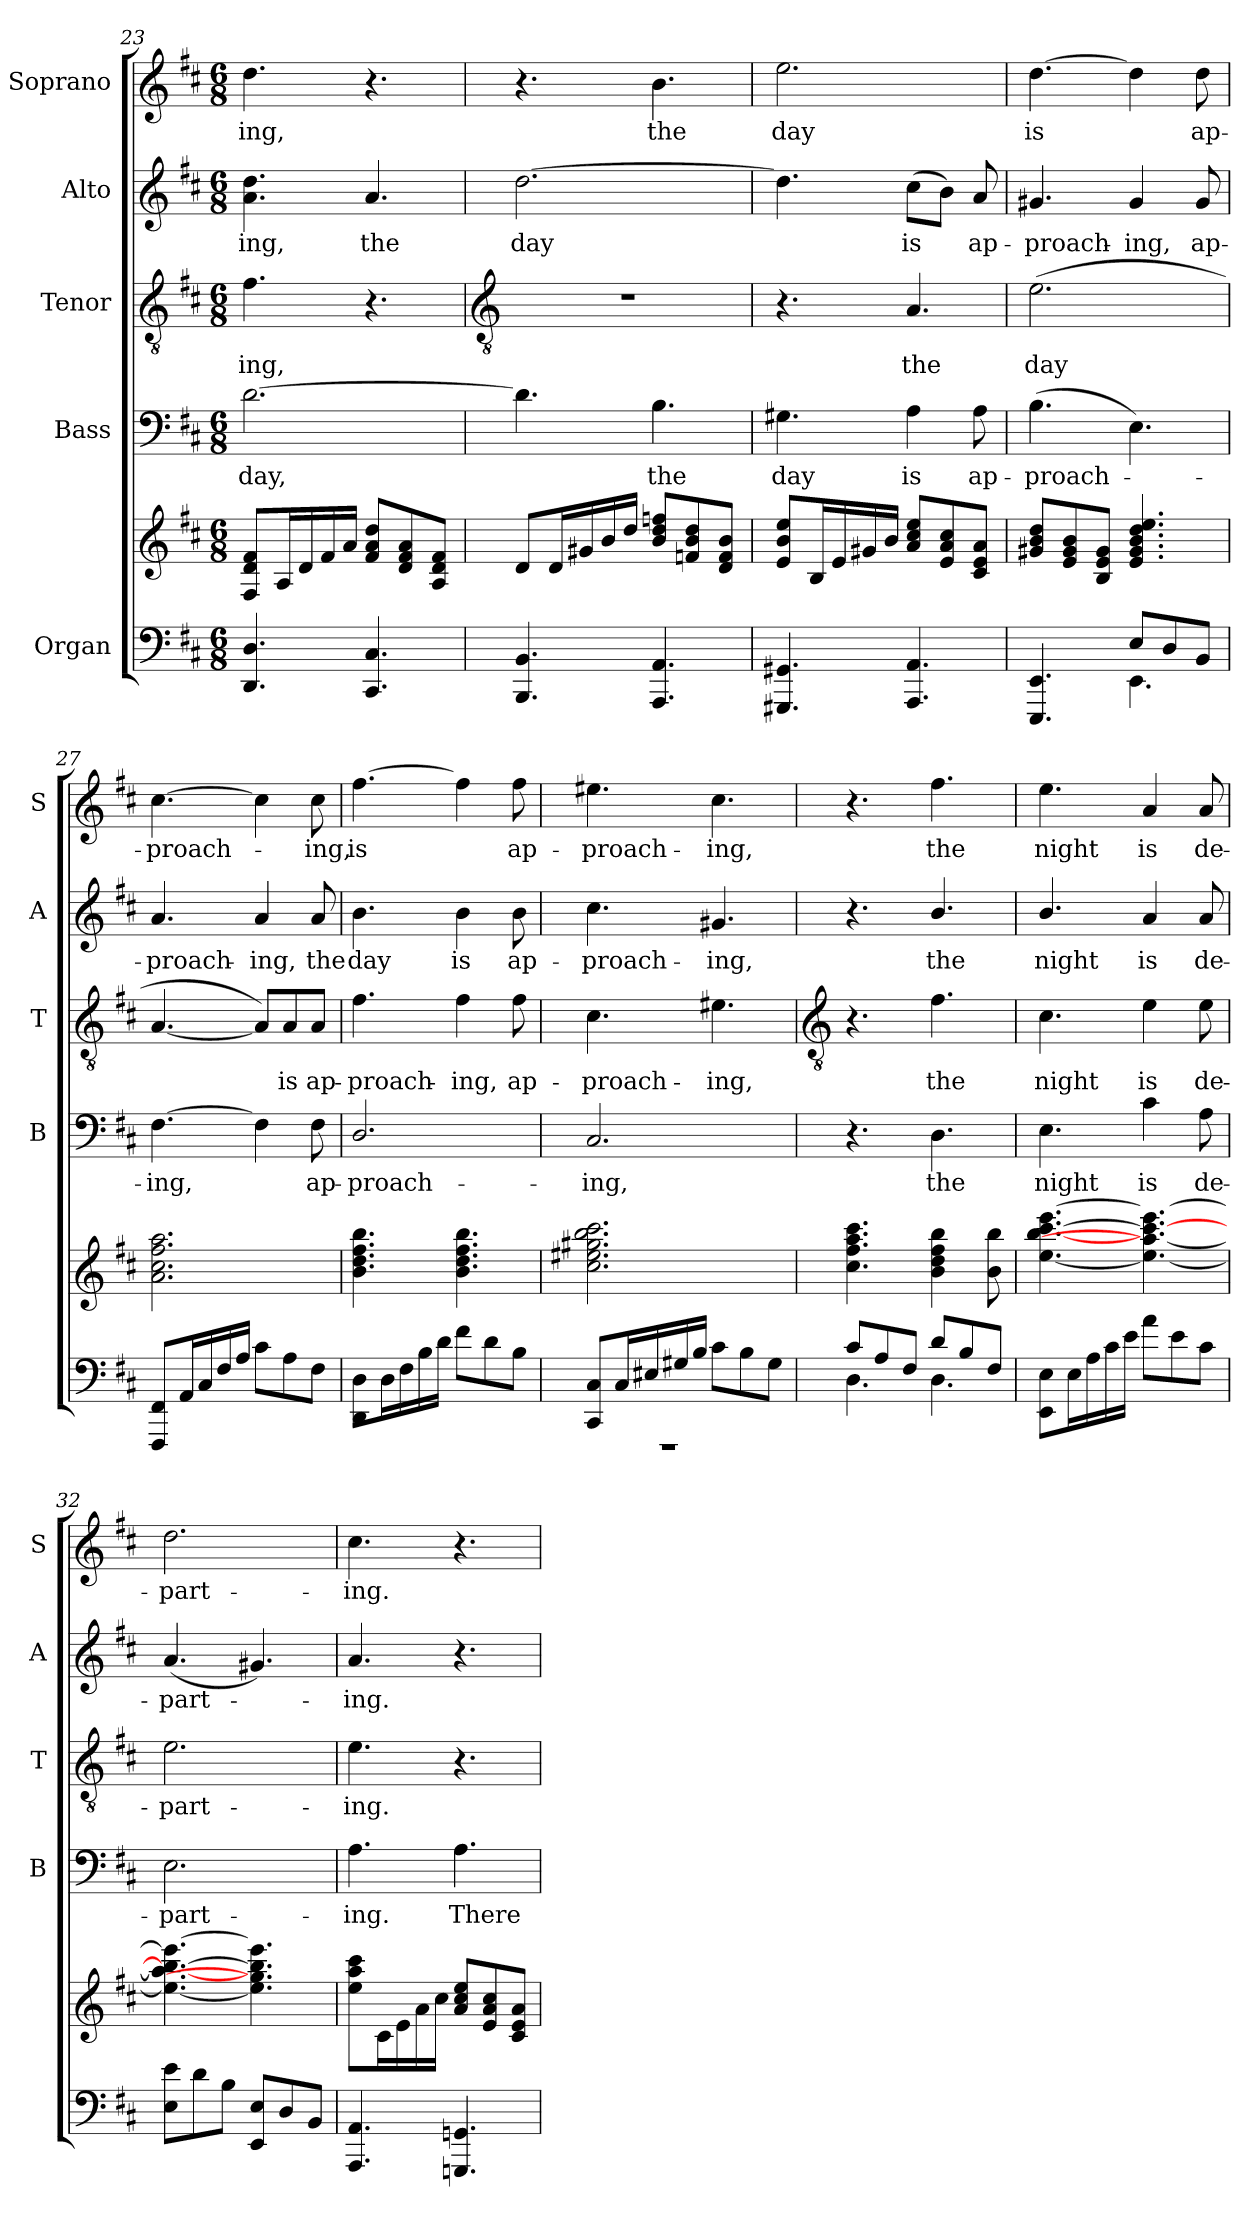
**kern	**kern	**kern	**text	**kern	**text	**kern	**text	**kern	**text
*part5	*part5	*part4	*part4	*part3	*part3	*part2	*part2	*part1	*part1
*staff6	*staff5	*staff4	*staff4	*staff3	*staff3	*staff2	*staff2	*staff1	*staff1
*I"Organ	*	*I"Bass	*	*I"Tenor	*	*I"Alto	*	*I"Soprano	*
*	*	*I'B	*	*I'T	*	*I'A	*	*I'S	*
*clefF4	*clefG2	*clefF4	*	*clefGv2	*	*clefG2	*	*clefG2	*
*k[f#c#]	*k[f#c#]	*k[f#c#]	*	*k[f#c#]	*	*k[f#c#]	*	*k[f#c#]	*
*D:	*D:	*D:	*	*D:	*	*D:	*	*D:	*
*M6/8	*M6/8	*M6/8	*	*M6/8	*	*M6/8	*	*M6/8	*
=23	=23	=23	=23	=23	=23	=23	=23	=23	=23
!	!	!	!LO:LY:b	!	!LO:LY:b	!	!LO:LY:b	!	!LO:LY:b
4.DD 4.D	8F# 8d 8f#L	[2.d\	day,	4.f#	ing,	4.a 4.dd	ing,	4.dd	ing,
.	16AL	.	.	.	.	.	.	.	.
.	16d	.	.	.	.	.	.	.	.
.	16f#	.	.	.	.	.	.	.	.
.	16aJJ	.	.	.	.	.	.	.	.
!	!	!	!	!	!	!	!LO:LY:b	!	!
4.CC# 4.C#	8f# 8a 8ddL	.	.	4.r	.	4.a	the	4.r	.
.	8d 8f# 8a	.	.	.	.	.	.	.	.
.	8A 8d 8f#J	.	.	.	.	.	.	.	.
!!LO:LB:g=z
=24	=24	=24	=24	=24	=24	=24	=24	=24	=24
*	*	*	*	*clefGv2	*	*	*	*	*
*^	*	*	*	*	*	*	*	*	*
!	!LO:N:vis=1	!	!	!	!LO:N:vis=1	!	!	!LO:LY:b	!	!
4.BBB 4.BB	2.ryy	8dL	4.d\]	.	2.r	.	[2.dd	day	4.r	.
.	.	16dL	.	.	.	.	.	.	.	.
.	.	16g#X	.	.	.	.	.	.	.	.
.	.	16b	.	.	.	.	.	.	.	.
.	.	16ddJJ	.	.	.	.	.	.	.	.
!	!	!	!	!LO:LY:b	!	!	!	!	!	!LO:LY:b
4.AAA 4.AA	.	8b 8dd 8ffnL	4.B\	the	.	.	.	.	4.b	the
.	.	8fn 8b 8dd	.	.	.	.	.	.	.	.
.	.	8d 8f 8bJ	.	.	.	.	.	.	.	.
=25	=25	=25	=25	=25	=25	=25	=25	=25	=25	=25
!	!LO:N:vis=1	!	!	!LO:LY:b	!	!	!	!	!	!LO:LY:b
4.GGG#X 4.GG#X	2.ryy	8e 8b 8eeL	4.G#X	day	4.r	.	4.dd]	.	2.ee	day
.	.	16BL	.	.	.	.	.	.	.	.
.	.	16e	.	.	.	.	.	.	.	.
.	.	16g#X	.	.	.	.	.	.	.	.
.	.	16bJJ	.	.	.	.	.	.	.	.
!	!	!	!	!LO:LY:b	!	!LO:LY:b	!	!LO:LY:b	!	!
4.AAA 4.AA	.	8a 8cc# 8eeL	4A	is	4.A	the	(>8cc#L	is	.	.
.	.	8e 8a 8cc#	.	.	.	.	8bJ)	.	.	.
!	!	!	!	!LO:LY:b	!	!	!	!LO:LY:b	!	!
.	.	8c# 8e 8aJ	8A	ap-	.	.	8a	ap-	.	.
=26	=26	=26	=26	=26	=26	=26	=26	=26	=26	=26
!	!	!	!	!LO:LY:b	!	!LO:LY:b	!	!LO:LY:b	!	!LO:LY:b
4.EEE 4.EE	4ryy	8g#X 8b 8ddL	(>4.B	-proach-	(<2.e	day	4.g#X	-proach-	[4.dd	is
.	.	8e 8g# 8b	.	.	.	.	.	.	.	.
.	8ryy	8B 8e 8g#J	.	.	.	.	.	.	.	.
!	!	!	!	!	!	!	!	!LO:LY:b	!	!
8EL	4.EE\	4.e 4.g# 4.b 4.dd 4.ee	4.E)	.	.	.	4g#	-ing,	4dd]	.
8D	.	.	.	.	.	.	.	.	.	.
!	!	!	!	!	!	!	!	!LO:LY:b	!	!LO:LY:b
8BBJ	.	.	.	.	.	.	8g#	ap-	8dd	ap-
=27	=27	=27	=27	=27	=27	=27	=27	=27	=27	=27
!	!LO:N:vis=1	!	!	!LO:LY:b	!	!	!	!LO:LY:b	!	!LO:LY:b
8FFF# 8FF#L	2.ryy	2.a 2.cc# 2.ff# 2.aa	[4.F#	ing,	[4.A	.	4.a	-proach-	[4.cc#	-proach-
16AAL	.	.	.	.	.	.	.	.	.	.
16C#	.	.	.	.	.	.	.	.	.	.
16F#	.	.	.	.	.	.	.	.	.	.
16AJJ	.	.	.	.	.	.	.	.	.	.
!	!	!	!	!	!	!	!	!LO:LY:b	!	!
8c#\L	.	.	4F#]	.	8A/L])	.	4a	-ing,	4cc#]	.
!	!	!	!	!	!	!LO:LY:b	!	!	!	!
8A\	.	.	.	.	8A/	is	.	.	.	.
!	!	!	!	!LO:LY:b	!	!LO:LY:b	!	!LO:LY:b	!	!LO:LY:b
8F#\J	.	.	8F#	ap-	8A/J	ap-	8a	the	8cc#	ing,
=28	=28	=28	=28	=28	=28	=28	=28	=28	=28	=28
!	!LO:N:vis=1	!	!	!LO:LY:b	!	!LO:LY:b	!	!LO:LY:b	!	!LO:LY:b
8DD\ 8D\L	2.ryy	4.b 4.dd 4.ff# 4.bb	2.D/	-proach-	4.f#	-proach-	4.b	day	[4.ff#	is
16D\L	.	.	.	.	.	.	.	.	.	.
16F#\	.	.	.	.	.	.	.	.	.	.
16B\	.	.	.	.	.	.	.	.	.	.
16d\JJ	.	.	.	.	.	.	.	.	.	.
!	!	!	!	!	!	!LO:LY:b	!	!LO:LY:b	!	!
8f#\L	.	4.b 4.dd 4.ff# 4.bb	.	.	4f#	-ing,	4b	is	4ff#]	.
8d\	.	.	.	.	.	.	.	.	.	.
!	!	!	!	!	!	!LO:LY:b	!	!LO:LY:b	!	!LO:LY:b
8B\J	.	.	.	.	8f#	ap-	8b	ap-	8ff#	ap-
=29	=29	=29	=29	=29	=29	=29	=29	=29	=29	=29
!	!LO:N:vis=1	!	!	!LO:LY:b	!	!LO:LY:b	!	!LO:LY:b	!	!LO:LY:b
8CC# 8C#L	2.r	2.cc# 2.ee#X 2.gg#X 2.bb 2.ccc#	2.C#	-ing,	4.c#	-proach-	4.cc#	-proach-	4.ee#X	-proach-
16C#L	.	.	.	.	.	.	.	.	.	.
16E#X	.	.	.	.	.	.	.	.	.	.
16G#X	.	.	.	.	.	.	.	.	.	.
16BJJ	.	.	.	.	.	.	.	.	.	.
!	!	!	!	!	!	!LO:LY:b	!	!LO:LY:b	!	!LO:LY:b
8c#\L	.	.	.	.	4.e#X	-ing,	4.g#X	-ing,	4.cc#	-ing,
8B\	.	.	.	.	.	.	.	.	.	.
8G#\J	.	.	.	.	.	.	.	.	.	.
!!LO:LB:g=z
=30	=30	=30	=30	=30	=30	=30	=30	=30	=30	=30
*	*	*	*	*	*clefGv2	*	*	*	*	*
8c#/L	4.D	4.cc#\ 4.ff#\ 4.aa\ 4.ccc#\	4.r	.	4.r	.	4.r	.	4.r	.
8A/	.	.	.	.	.	.	.	.	.	.
8F#/J	.	.	.	.	.	.	.	.	.	.
!	!	!	!	!LO:LY:b	!	!LO:LY:b	!	!LO:LY:b	!	!LO:LY:b
8d/L	4.D	4b\ 4dd\ 4ff#\ 4bb\	4.D	the	4.f#	the	4.b/	the	4.ff#	the
8B/	.	.	.	.	.	.	.	.	.	.
8F#/J	.	8b\ 8bb\	.	.	.	.	.	.	.	.
=31	=31	=31	=31	=31	=31	=31	=31	=31	=31	=31
!	!	!	!	!LO:LY:b	!	!LO:LY:b	!	!LO:LY:b	!	!LO:LY:b
8EE\ 8E\L	2ryy	[4.ee [4.bb [4.ccc# [4.eee	4.E	night	4.c#	night	4.b/	night	4.ee	night
16E\L	.	.	.	.	.	.	.	.	.	.
16A\	.	.	.	.	.	.	.	.	.	.
16c#\	.	.	.	.	.	.	.	.	.	.
16e\JJ	.	.	.	.	.	.	.	.	.	.
!	!	!	!	!LO:LY:b	!	!LO:LY:b	!	!LO:LY:b	!	!LO:LY:b
8a\L	.	4.ee_ 4.aa_ 4.ccc#_ 4.eee_	4c#	is	4e	is	4a	is	4a	is
8e\	4ryy	.	.	.	.	.	.	.	.	.
!	!	!	!	!LO:LY:b	!	!LO:LY:b	!	!LO:LY:b	!	!LO:LY:b
8c#\J	.	.	8A	de-	8e	de-	8a	de-	8a	de-
=32	=32	=32	=32	=32	=32	=32	=32	=32	=32	=32
!	!	!	!	!LO:LY:b	!	!LO:LY:b	!	!LO:LY:b	!	!LO:LY:b
8E\ 8e\L	2ryy	4.ee_ 4.aa_ 4.bb_ 4.eee_	2.E	-part-	2.e	-part-	(<4.a	-part-	2.dd	-part-
8d\	.	.	.	.	.	.	.	.	.	.
8B\J	.	.	.	.	.	.	.	.	.	.
8EE 8EL	.	4.ee] 4.gg#] 4.bb] 4.eee]	.	.	.	.	4.g#X)	.	.	.
8D	4ryy	.	.	.	.	.	.	.	.	.
8BBJ	.	.	.	.	.	.	.	.	.	.
=33	=33	=33	=33	=33	=33	=33	=33	=33	=33	=33
!	!LO:N:vis=1	!	!	!LO:LY:b	!	!LO:LY:b	!	!LO:LY:b	!	!LO:LY:b
4.AAA 4.AA	2.ryy	8ee\ 8aa\ 8ccc#\L	4.A	-ing.	4.e	-ing.	4.a	ing.	4.cc#	-ing.
.	.	16c#\L	.	.	.	.	.	.	.	.
.	.	16e\	.	.	.	.	.	.	.	.
.	.	16a\	.	.	.	.	.	.	.	.
.	.	16cc#\JJ	.	.	.	.	.	.	.	.
!	!	!	!	!LO:LY:b	!	!	!	!	!	!
4.GGGn 4.GGn	.	8a 8cc# 8eeL	4.A	There-	4.r	.	4.r	.	4.r	.
.	.	8e 8a 8cc#	.	.	.	.	.	.	.	.
.	.	8c# 8e 8aJ	.	.	.	.	.	.	.	.
*v	*v	*	*	*	*	*	*	*	*	*
=	=	=	=	=	=	=	=	=	=
*-	*-	*-	*-	*-	*-	*-	*-	*-	*-
